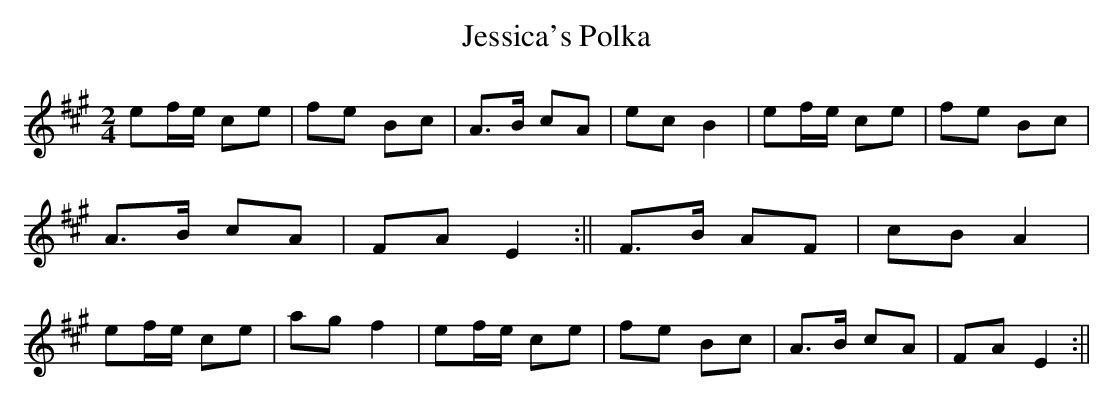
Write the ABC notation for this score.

X:1
T:Jessica's Polka
M:2/4
L:1/8
K:A
ef/2e/2 ce|fe Bc|A>B cA|ec B2|\
ef/2e/2 ce|fe Bc|A>B cA|FA E2:||\
F>B AF|cB A2|ef/2e/2 ce|ag f2|\
ef/2e/2 ce|fe Bc|A>B cA|FA E2:||
